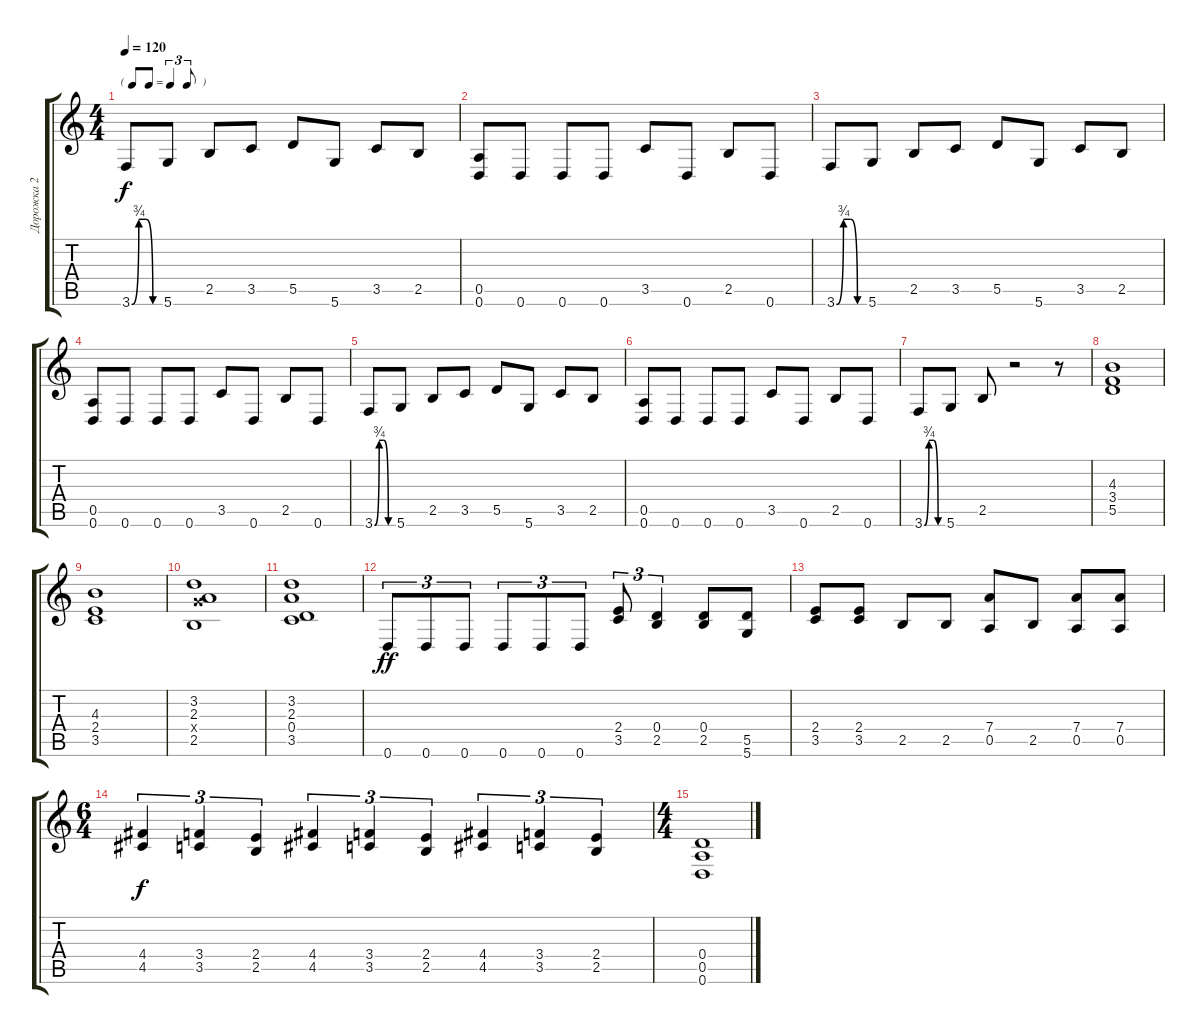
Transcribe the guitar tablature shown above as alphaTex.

\track ("Дорожка 2" "Дорожка 2") {instrument distortionguitar}
\staff {score tabs}
\tuning (E4 B3 G3 D3 A2 D2) {hide}
\ts (4 4)
\tf triplet8th
\tempo 120
\clef g2
\ks c
3.6{be (custom 0 0 15 3 30 3 45 0 60 0)}.8{dy f} 5.6.8 2.5.8 3.5.8 5.5.8 5.6.8 3.5.8 2.5.8 |
(0.5 0.6).8 0.6.8 0.6.8 0.6.8 3.5.8 0.6.8 2.5.8 0.6.8 |
3.6{be (custom 0 0 15 3 30 3 45 0 60 0)}.8 5.6.8 2.5.8 3.5.8 5.5.8 5.6.8 3.5.8 2.5.8 |
(0.5 0.6).8 0.6.8 0.6.8 0.6.8 3.5.8 0.6.8 2.5.8 0.6.8 |
3.6{be (custom 0 0 15 3 30 3 45 0 60 0)}.8 5.6.8 2.5.8 3.5.8 5.5.8 5.6.8 3.5.8 2.5.8 |
(0.5 0.6).8 0.6.8 0.6.8 0.6.8 3.5.8 0.6.8 2.5.8 0.6.8 |
3.6{be (custom 0 0 15 3 30 3 45 0 60 0)}.8 5.6.8 2.5.8 r.2 r.8 |
(4.3 3.4 5.5).1 |
(4.3 2.4 3.5).1 |
(3.2 2.3 5.4{x} 2.5).1 |
(3.2 2.3 0.4 3.5).1 |
0.6.8{tu (3 2) dy ff} 0.6.8{tu (3 2)} 0.6.8{tu (3 2)} 0.6.8{tu (3 2)} 0.6.8{tu (3 2)} 0.6.8{tu (3 2)} (2.4 3.5).8{tu (3 2)} (0.4 2.5).4{tu (3 2)} (0.4 2.5).8 (5.5 5.6).8 |
(2.4 3.5).8 (2.4 3.5).8 2.5.8 2.5.8 (7.4 0.5).8 2.5.8 (7.4 0.5).8 (7.4 0.5).8 |
\ts (6 4)
(4.4 4.5).4{tu (3 2) dy f} (3.4 3.5).4{tu (3 2)} (2.4 2.5).4{tu (3 2)} (4.4 4.5).4{tu (3 2)} (3.4 3.5).4{tu (3 2)} (2.4 2.5).4{tu (3 2)} (4.4 4.5).4{tu (3 2)} (3.4 3.5).4{tu (3 2)} (2.4 2.5).4{tu (3 2)} |
\ts (4 4)
(0.4 0.5 0.6).1
